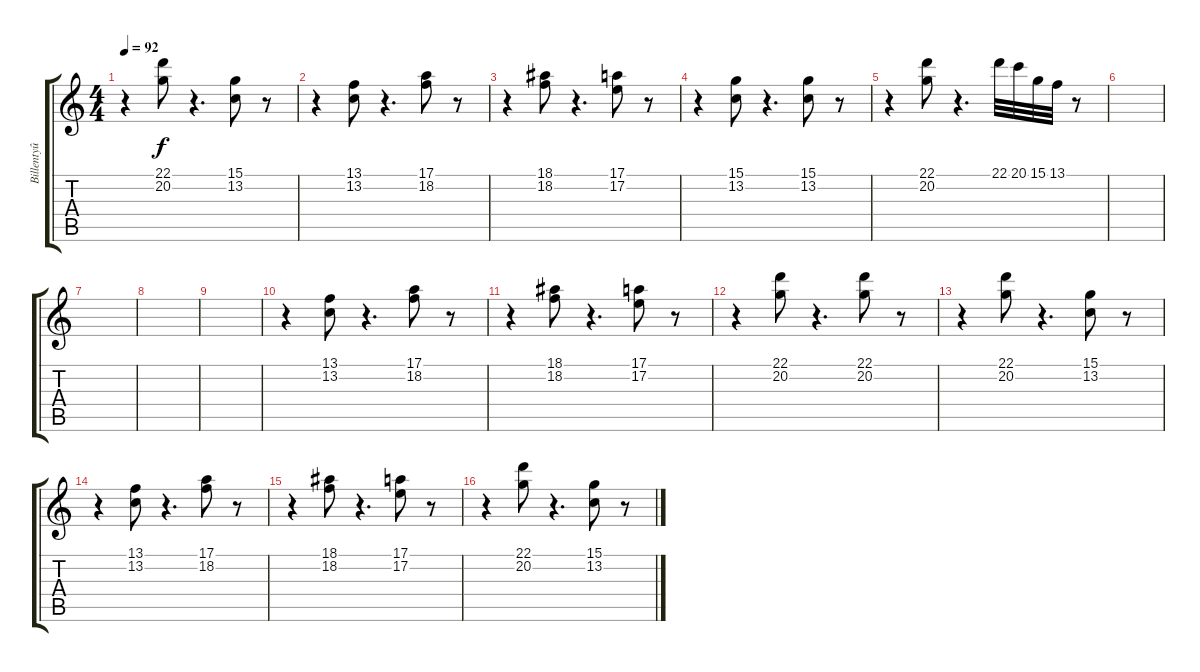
\track ("Billentyû" "Billentyû") {instrument acousticgrandpiano}
\staff {score tabs}
\tuning (E4 B3 G3 D3 A2 E2) {hide}
\ts (4 4)
\tempo 92
\clef g2
\ks c
r.4{dy f} (22.1 20.2).8 r.4{d} (15.1 13.2).8 r.8 |
r.4 (13.1 13.2).8 r.4{d} (17.1 18.2).8 r.8 |
r.4 (18.1 18.2).8 r.4{d} (17.1 17.2).8 r.8 |
r.4 (15.1 13.2).8 r.4{d} (15.1 13.2).8 r.8 |
r.4 (22.1 20.2).8 r.4{d} 22.1.32 20.1.32 15.1.32 13.1.32 r.8 |
|
|
|
|
r.4 (13.1 13.2).8 r.4{d} (17.1 18.2).8 r.8 |
r.4 (18.1 18.2).8 r.4{d} (17.1 17.2).8 r.8 |
r.4 (22.1 20.2).8 r.4{d} (22.1 20.2).8 r.8 |
r.4 (22.1 20.2).8 r.4{d} (15.1 13.2).8 r.8 |
r.4 (13.1 13.2).8 r.4{d} (17.1 18.2).8 r.8 |
r.4 (18.1 18.2).8 r.4{d} (17.1 17.2).8 r.8 |
r.4 (22.1 20.2).8 r.4{d} (15.1 13.2).8 r.8
